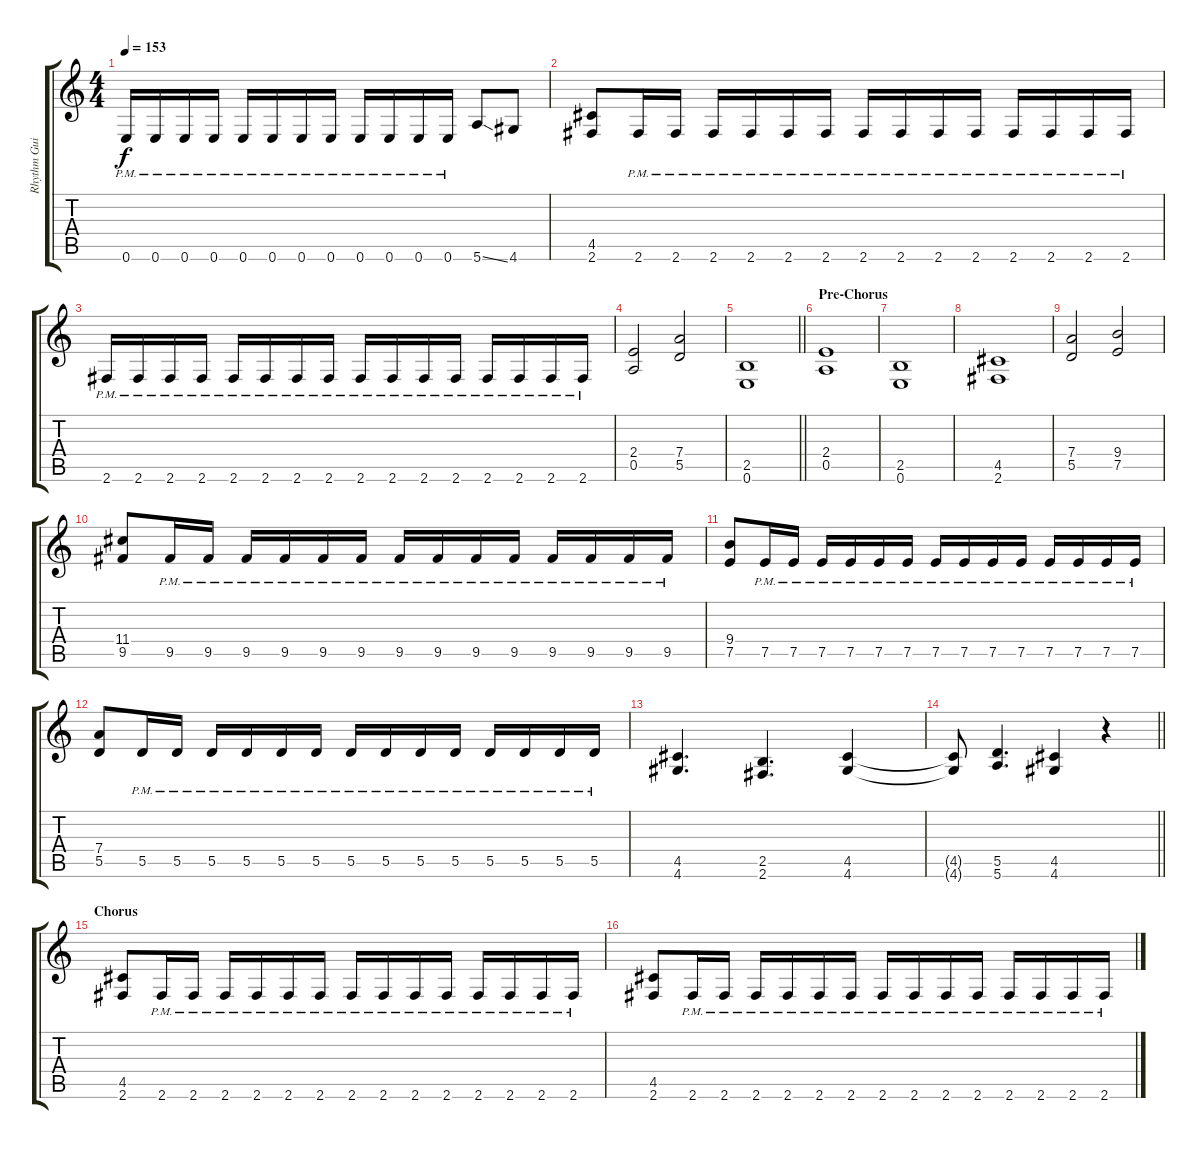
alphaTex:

\track ("Rhythm Guitar I" "Rhythm Gui") {instrument overdrivenguitar}
\staff {score tabs}
\tuning (E4 B3 G3 D3 A2 E2) {hide}
\ts (4 4)
\tempo 153
\clef g2
\ks c
0.6{pm}.16{dy f} 0.6{pm}.16 0.6{pm}.16 0.6{pm}.16 0.6{pm}.16 0.6{pm}.16 0.6{pm}.16 0.6{pm}.16 0.6{pm}.16 0.6{pm}.16 0.6{pm}.16 0.6{pm}.16 5.6{ss}.8 4.6.8 |
(4.5 2.6).8 2.6{pm}.16 2.6{pm}.16 2.6{pm}.16 2.6{pm}.16 2.6{pm}.16 2.6{pm}.16 2.6{pm}.16 2.6{pm}.16 2.6{pm}.16 2.6{pm}.16 2.6{pm}.16 2.6{pm}.16 2.6{pm}.16 2.6{pm}.16 |
2.6{pm}.16 2.6{pm}.16 2.6{pm}.16 2.6{pm}.16 2.6{pm}.16 2.6{pm}.16 2.6{pm}.16 2.6{pm}.16 2.6{pm}.16 2.6{pm}.16 2.6{pm}.16 2.6{pm}.16 2.6{pm}.16 2.6{pm}.16 2.6{pm}.16 2.6{pm}.16 |
(2.4 0.5).2 (7.4 5.5).2 |
\barLineRight lightlight
(2.5 0.6).1 |
\section ("" "Pre-Chorus")
(2.4 0.5).1 |
(2.5 0.6).1 |
(4.5 2.6).1 |
(7.4 5.5).2 (9.4 7.5).2 |
(11.4 9.5).8 9.5{pm}.16 9.5{pm}.16 9.5{pm}.16 9.5{pm}.16 9.5{pm}.16 9.5{pm}.16 9.5{pm}.16 9.5{pm}.16 9.5{pm}.16 9.5{pm}.16 9.5{pm}.16 9.5{pm}.16 9.5{pm}.16 9.5{pm}.16 |
(9.4 7.5).8 7.5{pm}.16 7.5{pm}.16 7.5{pm}.16 7.5{pm}.16 7.5{pm}.16 7.5{pm}.16 7.5{pm}.16 7.5{pm}.16 7.5{pm}.16 7.5{pm}.16 7.5{pm}.16 7.5{pm}.16 7.5{pm}.16 7.5{pm}.16 |
(7.4 5.5).8 5.5{pm}.16 5.5{pm}.16 5.5{pm}.16 5.5{pm}.16 5.5{pm}.16 5.5{pm}.16 5.5{pm}.16 5.5{pm}.16 5.5{pm}.16 5.5{pm}.16 5.5{pm}.16 5.5{pm}.16 5.5{pm}.16 5.5{pm}.16 |
(4.5 4.6).4{d} (2.5 2.6).4{d} (4.5 4.6).4 |
\barLineRight lightlight
(4.5{t} 4.6{t}).8 (5.5 5.6).4{d} (4.5 4.6).4 r.4 |
\section ("" "Chorus")
(4.5 2.6).8 2.6{pm}.16 2.6{pm}.16 2.6{pm}.16 2.6{pm}.16 2.6{pm}.16 2.6{pm}.16 2.6{pm}.16 2.6{pm}.16 2.6{pm}.16 2.6{pm}.16 2.6{pm}.16 2.6{pm}.16 2.6{pm}.16 2.6{pm}.16 |
(4.5 2.6).8 2.6{pm}.16 2.6{pm}.16 2.6{pm}.16 2.6{pm}.16 2.6{pm}.16 2.6{pm}.16 2.6{pm}.16 2.6{pm}.16 2.6{pm}.16 2.6{pm}.16 2.6{pm}.16 2.6{pm}.16 2.6{pm}.16 2.6{pm}.16
